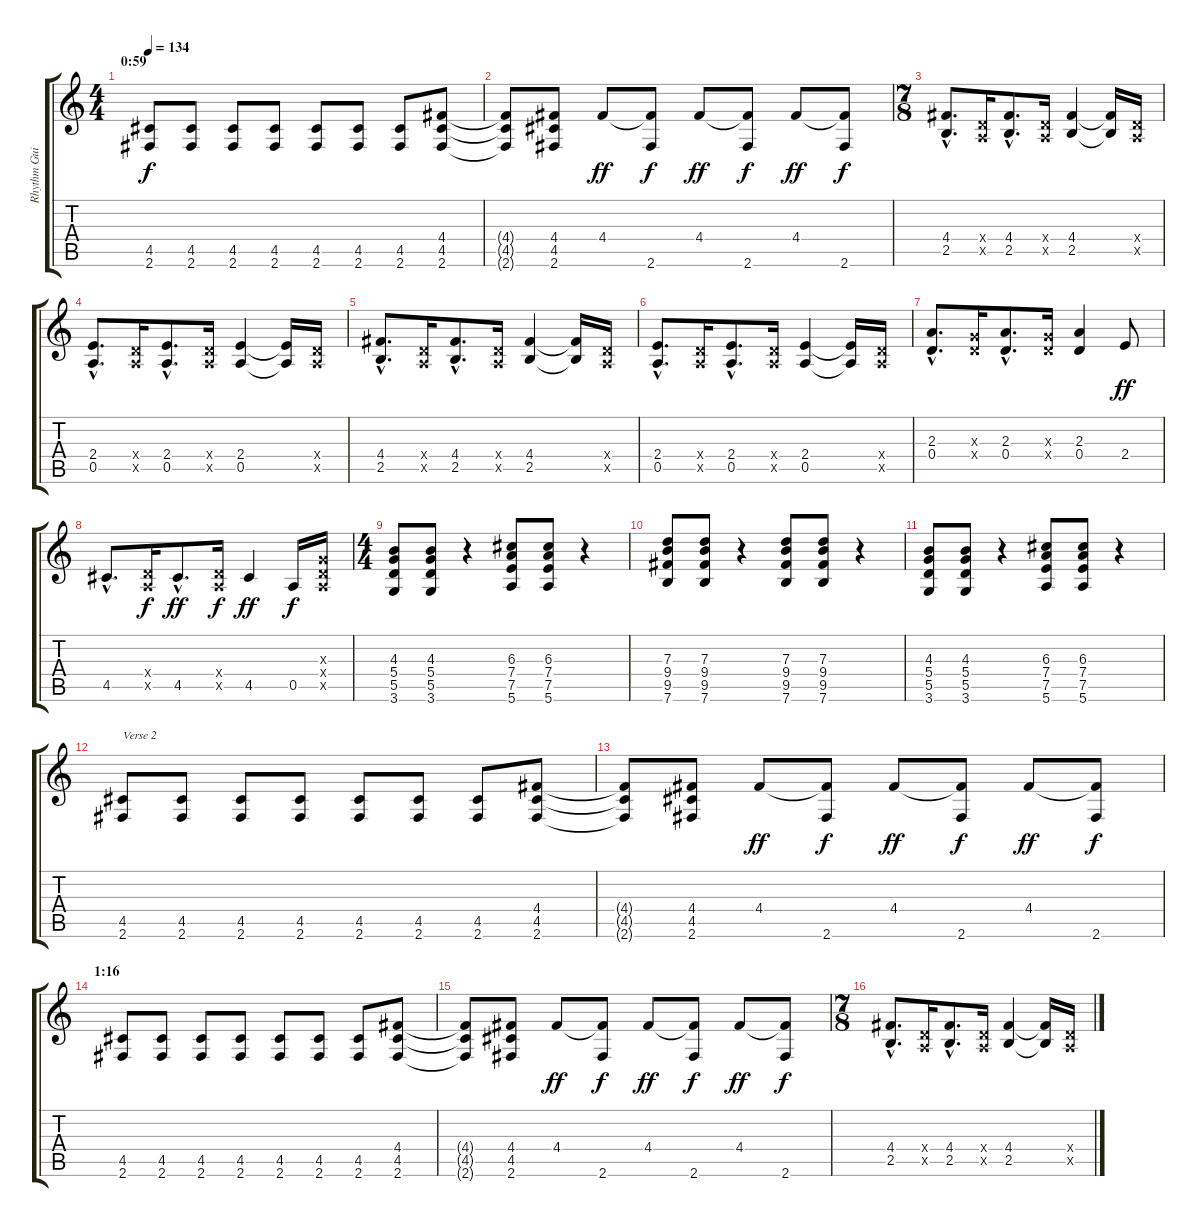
\track ("Rhythm Guitar 2" "Rhythm Gui") {instrument overdrivenguitar}
\staff {score tabs}
\tuning (E4 B3 G3 D3 A2 E2) {hide}
\ts (4 4)
\section ("" "0:59")
\tempo 134
\clef g2
\ks c
(4.5 2.6).8{dy f} (4.5 2.6).8 (4.5 2.6).8 (4.5 2.6).8 (4.5 2.6).8 (4.5 2.6).8 (4.5 2.6).8 (4.4 4.5 2.6).8 |
(4.4{t} 4.5{t} 2.6{t}).8 (4.4 4.5 2.6).8 4.4.8{dy ff} (4.4{t} 2.6).8{dy f} 4.4.8{dy ff} (4.4{t} 2.6).8{dy f} 4.4.8{dy ff} (4.4{t} 2.6).8{dy f} |
\ts (7 8)
(4.4{hac} 2.5{hac}).8{d} (0.4{x} 0.5{x}).16 (4.4{hac} 2.5{hac}).8{d} (0.4{x} 0.5{x}).16 (4.4 2.5).4 (4.4{t} 2.5{t}).16 (0.4{x} 0.5{x}).16 |
(2.4{hac} 0.5{hac}).8{d} (0.4{x} 0.5{x}).16 (2.4{hac} 0.5{hac}).8{d} (0.4{x} 0.5{x}).16 (2.4 0.5).4 (2.4{t} 0.5{t}).16 (0.4{x} 0.5{x}).16 |
(4.4{hac} 2.5{hac}).8{d} (0.4{x} 0.5{x}).16 (4.4{hac} 2.5{hac}).8{d} (0.4{x} 0.5{x}).16 (4.4 2.5).4 (4.4{t} 2.5{t}).16 (0.4{x} 0.5{x}).16 |
(2.4{hac} 0.5{hac}).8{d} (0.4{x} 0.5{x}).16 (2.4{hac} 0.5{hac}).8{d} (0.4{x} 0.5{x}).16 (2.4 0.5).4 (2.4{t} 0.5{t}).16 (0.4{x} 0.5{x}).16 |
(2.3{hac} 0.4{hac}).8{d} (0.3{x} 0.4{x}).16 (2.3{hac} 0.4{hac}).8{d} (0.3{x} 0.4{x}).16 (2.3 0.4).4 2.4.8{dy ff} |
4.5{hac}.8{d} (0.4{x} 0.5{x}).16{dy f} 4.5{hac}.8{d dy ff} (0.4{x} 0.5{x}).16{dy f} 4.5.4{dy ff} 0.5.16{dy f} (0.3{x} 0.4{x} 0.5{x}).16 |
\ts (4 4)
(4.3 5.4 5.5 3.6).8 (4.3 5.4 5.5 3.6).8 r.4 (6.3 7.4 7.5 5.6).8 (6.3 7.4 7.5 5.6).8 r.4 |
(7.3 9.4 9.5 7.6).8 (7.3 9.4 9.5 7.6).8 r.4 (7.3 9.4 9.5 7.6).8 (7.3 9.4 9.5 7.6).8 r.4 |
(4.3 5.4 5.5 3.6).8 (4.3 5.4 5.5 3.6).8 r.4 (6.3 7.4 7.5 5.6).8 (6.3 7.4 7.5 5.6).8 r.4 |
(4.5 2.6).8{txt "Verse 2"} (4.5 2.6).8 (4.5 2.6).8 (4.5 2.6).8 (4.5 2.6).8 (4.5 2.6).8 (4.5 2.6).8 (4.4 4.5 2.6).8 |
(4.4{t} 4.5{t} 2.6{t}).8 (4.4 4.5 2.6).8 4.4.8{dy ff} (4.4{t} 2.6).8{dy f} 4.4.8{dy ff} (4.4{t} 2.6).8{dy f} 4.4.8{dy ff} (4.4{t} 2.6).8{dy f} |
\section ("" "1:16")
(4.5 2.6).8 (4.5 2.6).8 (4.5 2.6).8 (4.5 2.6).8 (4.5 2.6).8 (4.5 2.6).8 (4.5 2.6).8 (4.4 4.5 2.6).8 |
(4.4{t} 4.5{t} 2.6{t}).8 (4.4 4.5 2.6).8 4.4.8{dy ff} (4.4{t} 2.6).8{dy f} 4.4.8{dy ff} (4.4{t} 2.6).8{dy f} 4.4.8{dy ff} (4.4{t} 2.6).8{dy f} |
\ts (7 8)
(4.4{hac} 2.5{hac}).8{d} (0.4{x} 0.5{x}).16 (4.4{hac} 2.5{hac}).8{d} (0.4{x} 0.5{x}).16 (4.4 2.5).4 (4.4{t} 2.5{t}).16 (0.4{x} 0.5{x}).16
